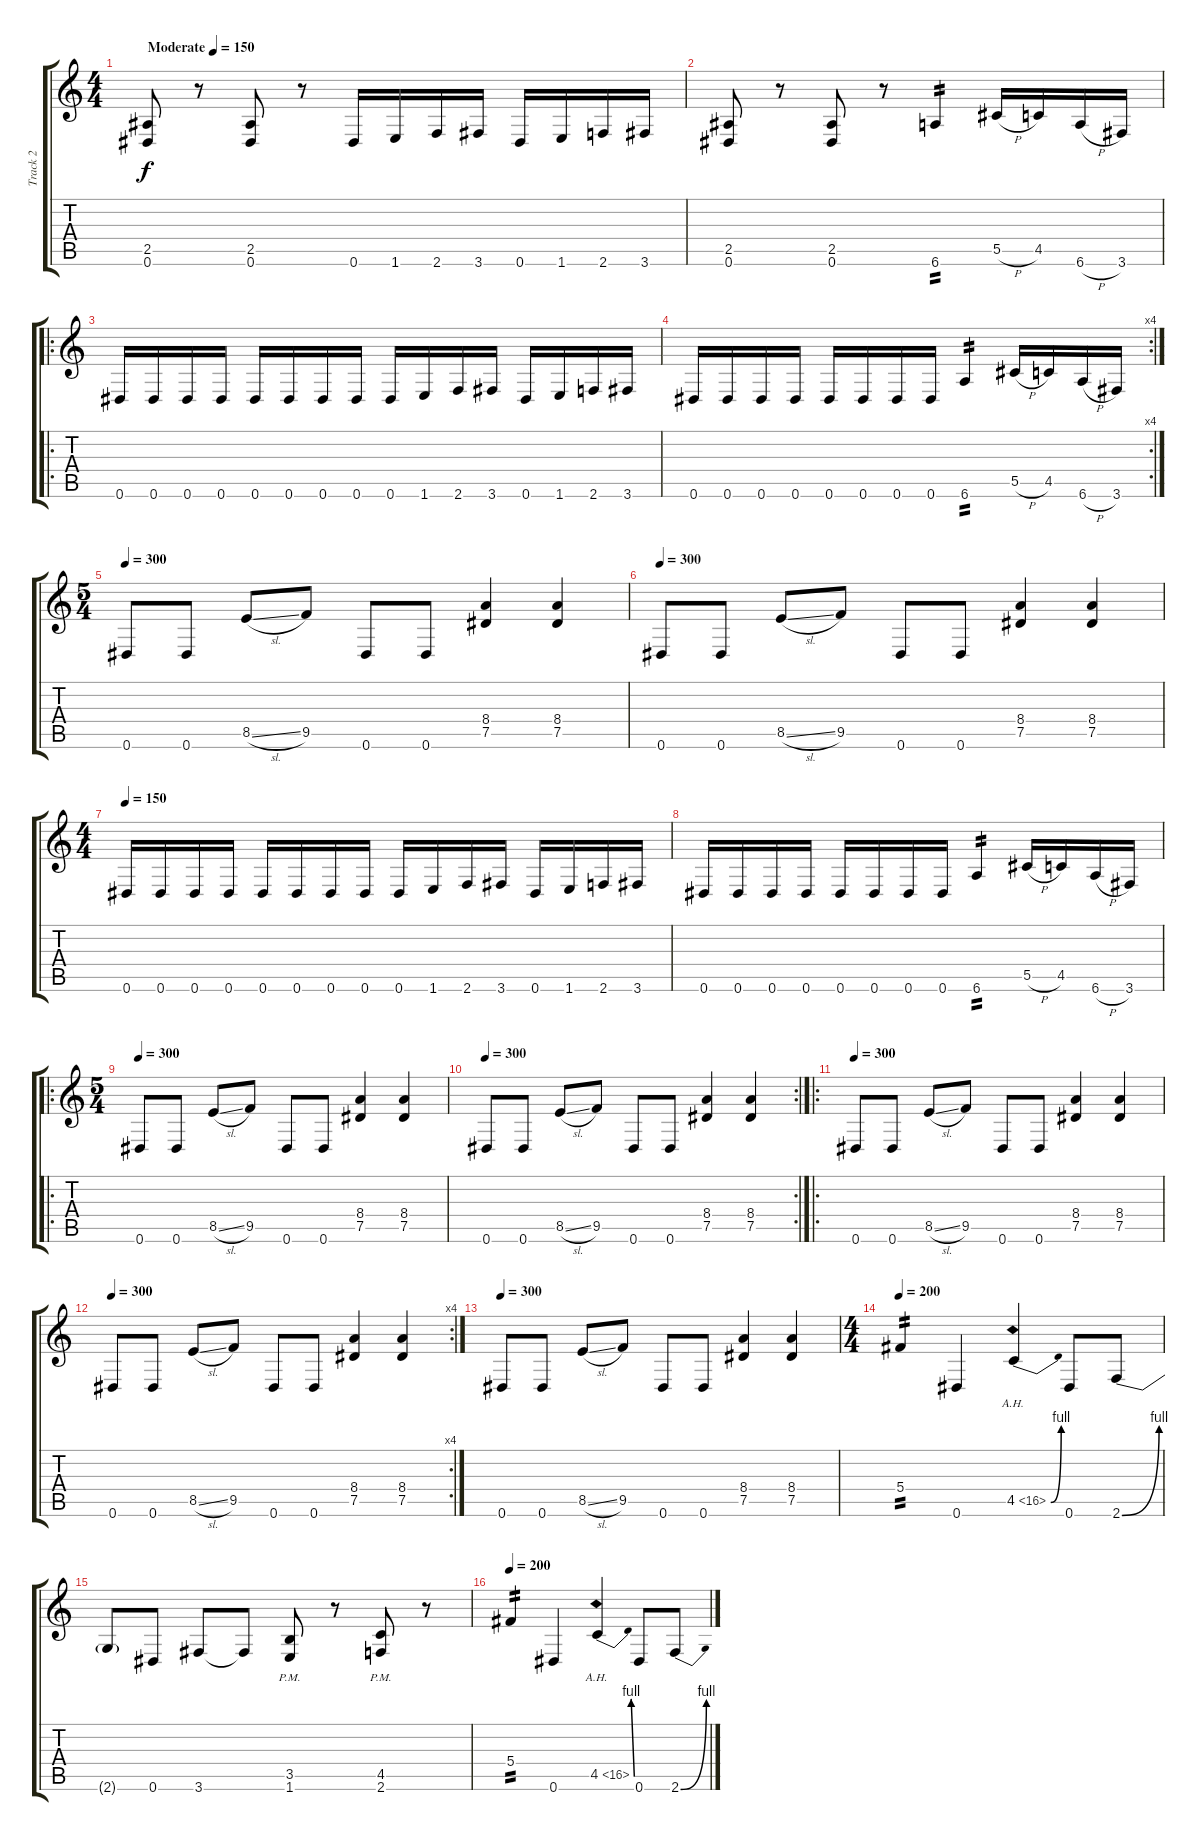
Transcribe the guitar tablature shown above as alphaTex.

\track ("Track 2" "Track 2") {instrument distortionguitar}
\staff {score tabs}
\tuning (Eb4 Bb3 Gb3 Db3 Ab2 Eb2) {hide}
\ts (4 4)
\tempo (150 "Moderate")
\clef g2
\ks c
(2.5 0.6).8{dy f instrument distortionguitar} r.8 (2.5 0.6).8 r.8 0.6.16 1.6.16 2.6.16 3.6.16 0.6.16 1.6.16 2.6.16 3.6.16 |
(2.5 0.6).8 r.8 (2.5 0.6).8 r.8 6.6.4{tp 2} 5.5{h}.16 4.5.16 6.6{h}.16 3.6.16 |
\ro
0.6.16 0.6.16 0.6.16 0.6.16 0.6.16 0.6.16 0.6.16 0.6.16 0.6.16 1.6.16 2.6.16 3.6.16 0.6.16 1.6.16 2.6.16 3.6.16 |
\rc 4
0.6.16 0.6.16 0.6.16 0.6.16 0.6.16 0.6.16 0.6.16 0.6.16 6.6.4{tp 2} 5.5{h}.16 4.5.16 6.6{h}.16 3.6.16 |
\ts (5 4)
\tempo 300
0.6.8 0.6.8 8.5{sl}.8 9.5.8 0.6.8 0.6.8 (8.4 7.5).4 (8.4 7.5).4 |
\tempo 300
0.6.8 0.6.8 8.5{sl}.8 9.5.8 0.6.8 0.6.8 (8.4 7.5).4 (8.4 7.5).4 |
\ts (4 4)
\tempo 150
0.6.16 0.6.16 0.6.16 0.6.16 0.6.16 0.6.16 0.6.16 0.6.16 0.6.16 1.6.16 2.6.16 3.6.16 0.6.16 1.6.16 2.6.16 3.6.16 |
0.6.16 0.6.16 0.6.16 0.6.16 0.6.16 0.6.16 0.6.16 0.6.16 6.6.4{tp 2} 5.5{h}.16 4.5.16 6.6{h}.16 3.6.16 |
\ro
\ts (5 4)
\tempo 300
0.6.8 0.6.8 8.5{sl}.8 9.5.8 0.6.8 0.6.8 (8.4 7.5).4 (8.4 7.5).4 |
\rc 2
\tempo 300
0.6.8 0.6.8 8.5{sl}.8 9.5.8 0.6.8 0.6.8 (8.4 7.5).4 (8.4 7.5).4 |
\ro
\tempo 300
0.6.8 0.6.8 8.5{sl}.8 9.5.8 0.6.8 0.6.8 (8.4 7.5).4 (8.4 7.5).4 |
\rc 4
\tempo 300
0.6.8 0.6.8 8.5{sl}.8 9.5.8 0.6.8 0.6.8 (8.4 7.5).4 (8.4 7.5).4 |
\tempo 300
0.6.8 0.6.8 8.5{sl}.8 9.5.8 0.6.8 0.6.8 (8.4 7.5).4 (8.4 7.5).4 |
\ts (4 4)
\tempo 200
5.4.4{tp 2} 0.6.4 4.5{be (bend 0 0 60 4) ah 12}.4 0.6.8 2.6{be (bend 0 0 60 4)}.8 |
2.6{t}.8 0.6.8 3.6.8 3.6{t}.8 (3.5{pm} 1.6{pm}).8 r.8 (4.5{pm} 2.6{pm}).8 r.8 |
\tempo 200
5.4.4{tp 2} 0.6.4 4.5{be (bend 0 0 60 4) ah 12}.4 0.6.8 2.6{be (bend 0 0 60 4)}.8
